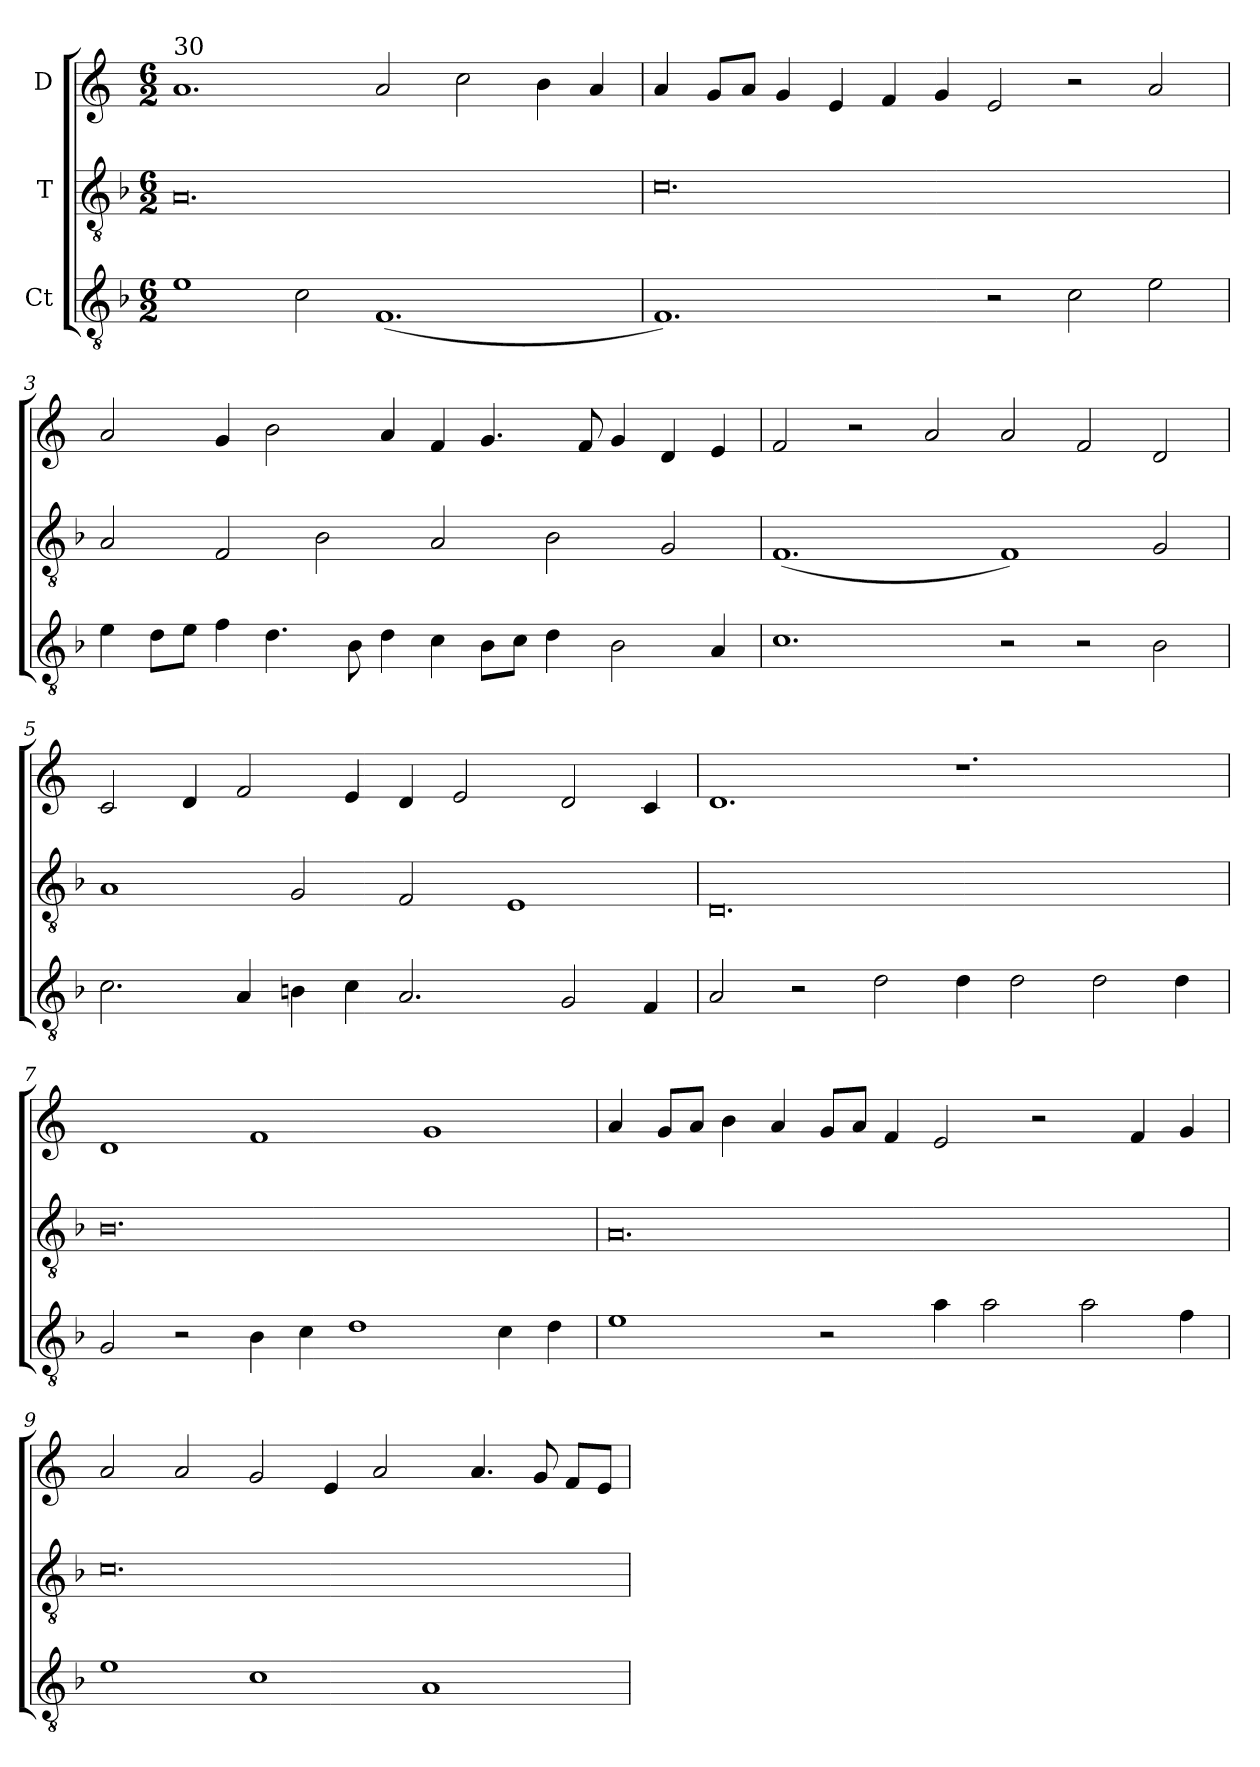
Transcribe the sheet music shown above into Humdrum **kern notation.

**kern	**kern	**kern
*part3	*part2	*part1
*staff3	*staff2	*staff1
*I"Ct	*I"T	*I"D
!!LO:PB:g=z
*clefGv2	*clefGv2	*clefG2
*ITrd7c12	*ITrd7c12	*
*k[b-]	*k[b-]	*k[]
*F:	*F:	*C:
*M6/2	*M6/2	*M6/2
=1	=1	=1
!	!	!LO:TX:a:t=30
1Ei\	0.AAi/	1.ai/
2Ci\	.	.
(1.FFi/	.	2ai/
.	.	2cci\
.	.	4bi\
.	.	4ai/
=2	=2	=2
1.FFi/)	0.Ci\	4ai/
.	.	8gi/L
.	.	8ai/J
.	.	4gi/
.	.	4ei/
.	.	4fi/
.	.	4gi/
2r	.	2ei/
2Ci\	.	2r
2Ei\	.	2ai/
=3	=3	=3
4Ei\	2AAi/	2ai/
8Di\L	.	.
8Ei\J	.	.
4Fi\	2FFi/	4gi/
4.Di\	.	2bi\
.	2BB-i\	.
8BB-i\	.	.
4Di\	.	4ai/
4Ci\	2AAi/	4fi/
8BB-i\L	.	4.gi/
8Ci\J	.	.
4Di\	2BB-i\	.
.	.	8fi/
2BB-i\	.	4gi/
.	2GGi/	4di/
4AAi/	.	4ei/
!!LO:LB:g=z
=4	=4	=4
1.Ci\	(1.FFi/	2fi/
.	.	2r
.	.	2ai/
2r	1FFi/)	2ai/
2r	.	2fi/
2BB-i\	2GGi/	2di/
=5	=5	=5
2.Ci\	1AAi/	2ci/
.	.	4di/
4AAi/	.	2fi/
4BBni\	2GGi/	.
4Ci\	.	4ei/
2.AAi/	2FFi/	4di/
.	.	2ei/
.	1EEi/	.
2GGi/	.	2di/
4FFi/	.	4ci/
=6	=6	=6
2AAi/	0.DDi/	1.di/
2r	.	.
2Di\	.	.
4Di\	.	1.r
2Di\	.	.
2Di\	.	.
4Di\	.	.
=7	=7	=7
2GGi/	0.BB-i/	1di/
2r	.	.
4BB-i\	.	1fi/
4Ci\	.	.
1Di\	.	.
.	.	1gi/
4Ci\	.	.
4Di\	.	.
!!LO:LB:g=z
=8	=8	=8
1Ei\	0.AAi/	4ai/
.	.	8gi/L
.	.	8ai/J
.	.	4bi\
.	.	4ai/
2r	.	8gi/L
.	.	8ai/J
.	.	4fi/
4Ai\	.	2ei/
2Ai\	.	.
.	.	2r
2Ai\	.	.
.	.	4fi/
4Fi\	.	4gi/
=9	=9	=9
1Ei\	0.Ci\	2ai/
.	.	2ai/
1Ci\	.	2gi/
.	.	4ei/
.	.	2ai/
1AAi/	.	.
.	.	4.ai/
.	.	8gi/
.	.	8fi/L
.	.	8ei/J
=	=	=
*-	*-	*-
